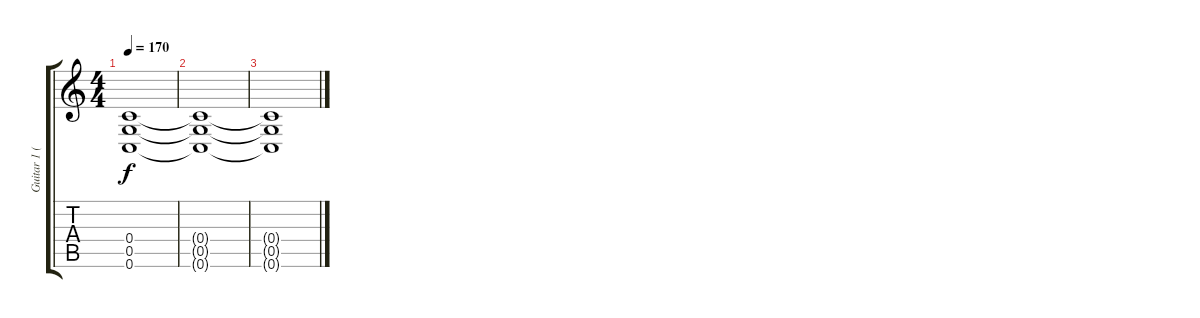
\track ("Guitar 1 (Lee)" "Guitar 1 (") {instrument electricguitarjazz}
\staff {score tabs}
\tuning (D4 A3 F3 C3 G2 C2) {hide}
\ts (4 4)
\tempo 170
\clef g2
\ks c
(0.4{t} 0.5{t} 0.6{t}).1{dy f} |
(0.4{t} 0.5{t} 0.6{t}).1 |
(0.4{t} 0.5{t} 0.6{t}).1
